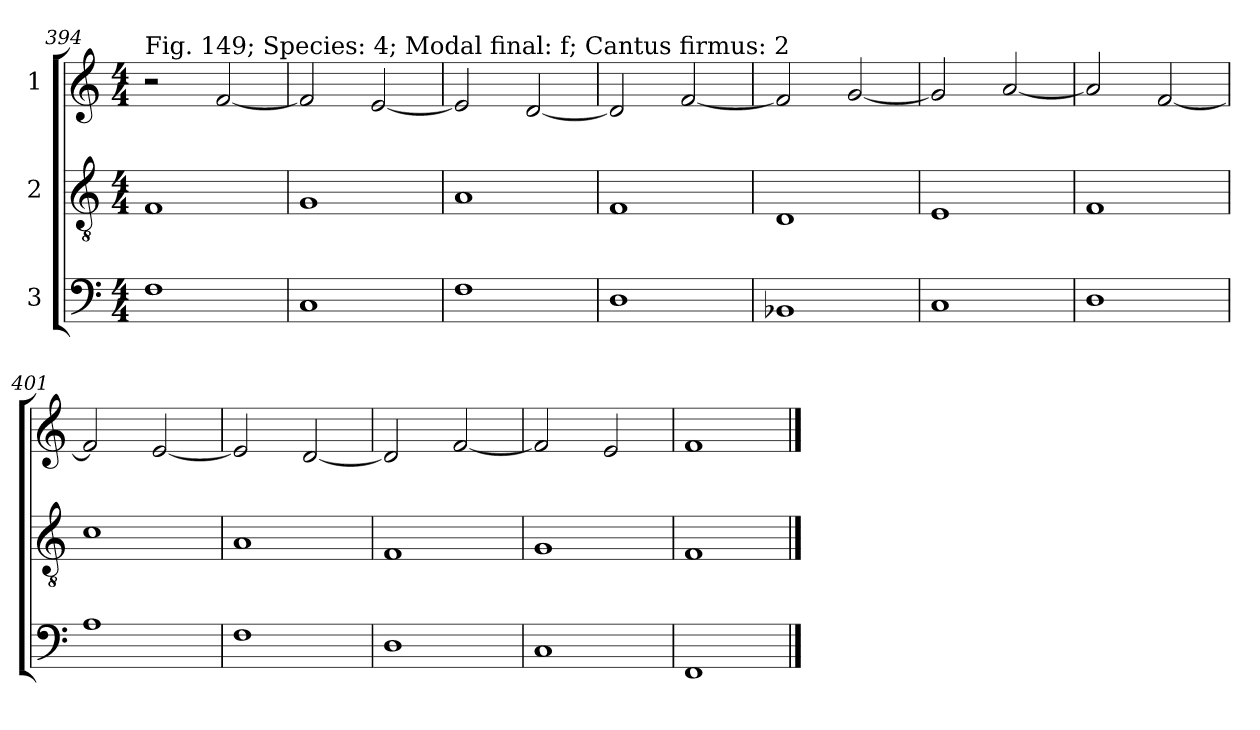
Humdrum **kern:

**kern	**kern	**kern
*part3	*part2	*part1
*staff3	*staff2	*staff1
*I"3	*I"2	*I"1
*clefF4	*clefGv2	*clefG2
*k[]	*k[]	*k[]
*M4/4	*M4/4	*M4/4
=394	=394	=394
!	!	!LO:TX:a:t=Fig. 149; Species&colon; 4; Modal final&colon; f; Cantus firmus&colon; 2
1F	1F	2r
.	.	[2f/
=395	=395	=395
1C	1G	2f/]
.	.	[2e/
=396	=396	=396
1F	1A	2e/]
.	.	[2d/
=397	=397	=397
1D	1F	2d/]
.	.	[2f/
=398	=398	=398
1BB-X	1D	2f/]
.	.	[2g/
=399	=399	=399
1C	1E	2g/]
.	.	[2a/
=400	=400	=400
1D	1F	2a/]
.	.	[2f/
=401	=401	=401
1A	1c	2f/]
.	.	[2e/
=402	=402	=402
1F	1A	2e/]
.	.	[2d/
=403	=403	=403
1D	1F	2d/]
.	.	[2f/
=404	=404	=404
1C	1G	2f/]
.	.	2e/
=405	=405	=405
1FF	1F	1f
==	==	==
*-	*-	*-
